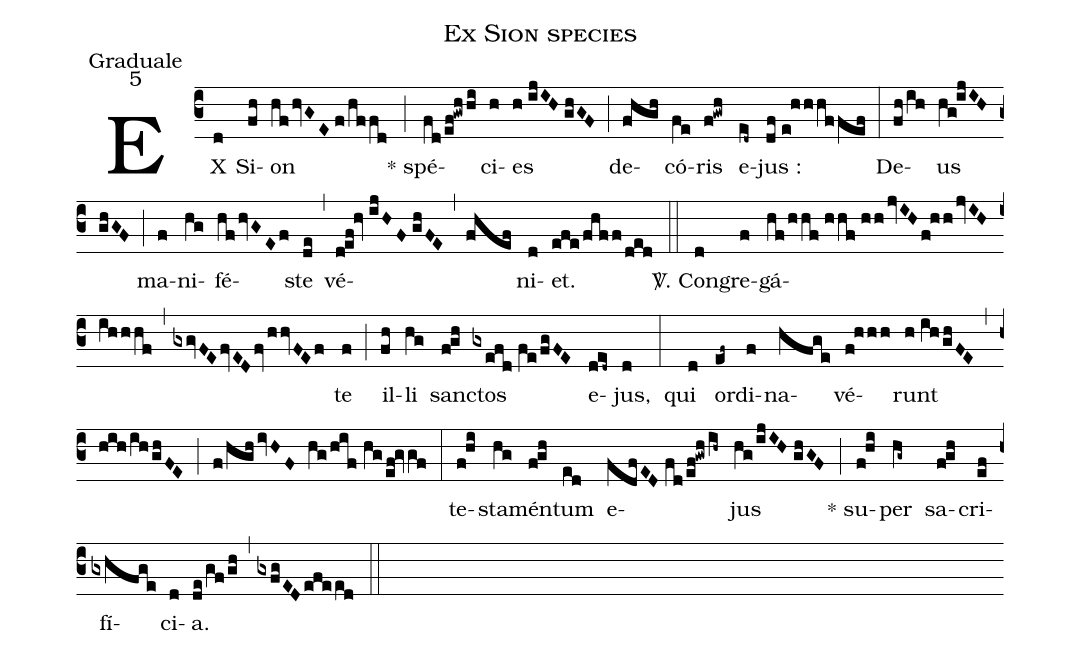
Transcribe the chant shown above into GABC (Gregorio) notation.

name:Ex Sion species;
office-part:Graduale;
mode:5;
%%
(c3) EX(d) Si(fh)on(hfhvGE//f/hffd) (;) * spé(fd/ef!gwhhi)ci(h)es(h//ijIH//ghGF) (;) de(fhgh)có(fe)ris(f!gwh) e(ed~)jus :(df//e!hhhffef) (:) De(fh/ih)us(hg!ijIH//ghGF) (;) ma(f)ni(hg)fé(hfhvGEf)ste(de) (,) vé(def!hv//ijHF//ghFE)(,)(fhef)ni(d)et.(efe/fhff/ded) (::)
<sp>V/</sp>. Con(d)gre(f)gá(hf/hhf//hhf//hhjvIHf!hhjvIHihhhf)(,)(gxgvFEfvEDfvhhvFEf)te(f) (;) il(fh)li(hg) san(fgh)ctos(gxefd//fe/fgFE) e(ded~)jus,(d) (:) qui(d) or(ef~)di(f)na(hfge)vé(f!hhh)runt(h//ihghFE) (,) (hih/ihghFE) (;) (f/hghivHF hg/hif//hgef!gvgf) (:) te(f!hi)sta(hg)mén(fgh)tum(ed) e(fdfED//fd/ef!gwh/ih~)jus(hg/ijIH//ghGF) (;) * su(f!hi)per(hg~) sa(fgh)cri(ef)fí(gxhfge)ci(d)a.(de/gf/gh) (,) (gxfgEDefeed) (::)
